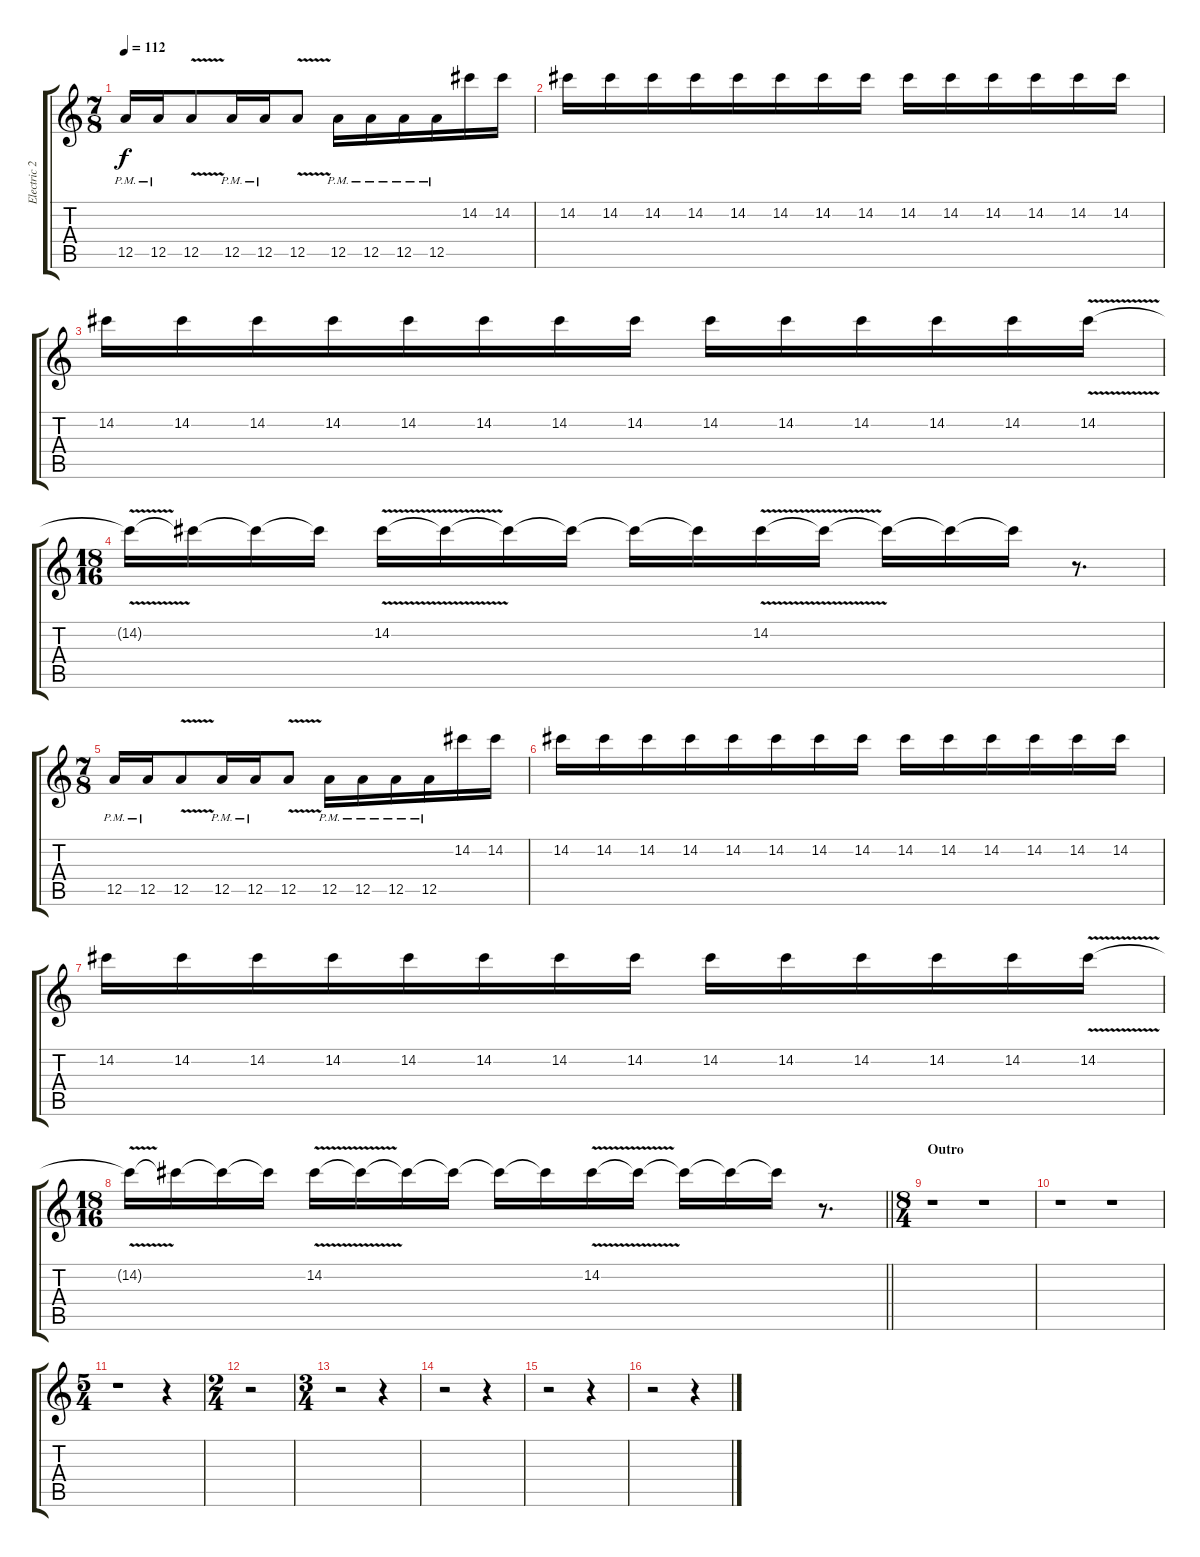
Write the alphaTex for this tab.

\track ("Electric 2" "Electric 2") {instrument distortionguitar}
\staff {score tabs}
\tuning (E4 B3 G3 D3 A2 D2) {hide}
\ts (7 8)
\tempo 112
\clef g2
\ks c
12.5{pm}.16{dy f} 12.5{pm}.16 12.5{v}.8 12.5{pm}.16 12.5{pm}.16 12.5{v}.8 12.5{pm}.16 12.5{pm}.16 12.5{pm}.16 12.5{pm}.16 14.2.16 14.2.16 |
14.2.16 14.2.16 14.2.16 14.2.16 14.2.16 14.2.16 14.2.16 14.2.16 14.2.16 14.2.16 14.2.16 14.2.16 14.2.16 14.2.16 |
14.2.16 14.2.16 14.2.16 14.2.16 14.2.16 14.2.16 14.2.16 14.2.16 14.2.16 14.2.16 14.2.16 14.2.16 14.2.16 14.2{v}.16 |
\ts (18 16)
14.2{t}.16 14.2{t}.16 14.2{t}.16 14.2{t}.16 14.2{v}.16 14.2{t}.16 14.2{t}.16 14.2{t}.16 14.2{t}.16 14.2{t}.16 14.2{v}.16 14.2{t}.16 14.2{t}.16 14.2{t}.16 14.2{t}.16 r.8{d} |
\ts (7 8)
12.5{pm}.16 12.5{pm}.16 12.5{v}.8 12.5{pm}.16 12.5{pm}.16 12.5{v}.8 12.5{pm}.16 12.5{pm}.16 12.5{pm}.16 12.5{pm}.16 14.2.16 14.2.16 |
14.2.16 14.2.16 14.2.16 14.2.16 14.2.16 14.2.16 14.2.16 14.2.16 14.2.16 14.2.16 14.2.16 14.2.16 14.2.16 14.2.16 |
14.2.16 14.2.16 14.2.16 14.2.16 14.2.16 14.2.16 14.2.16 14.2.16 14.2.16 14.2.16 14.2.16 14.2.16 14.2.16 14.2{v}.16 |
\ts (18 16)
\barLineRight lightlight
14.2{t}.16 14.2{t}.16 14.2{t}.16 14.2{t}.16 14.2{v}.16 14.2{t}.16 14.2{t}.16 14.2{t}.16 14.2{t}.16 14.2{t}.16 14.2{v}.16 14.2{t}.16 14.2{t}.16 14.2{t}.16 14.2{t}.16 r.8{d} |
\ts (8 4)
\section ("" "Outro")
r.1 r.1 |
r.1 r.1 |
\ts (5 4)
r.1 r.4 |
\ts (2 4)
r.2 |
\ts (3 4)
r.2 r.4 |
r.2 r.4 |
r.2 r.4 |
r.2 r.4
